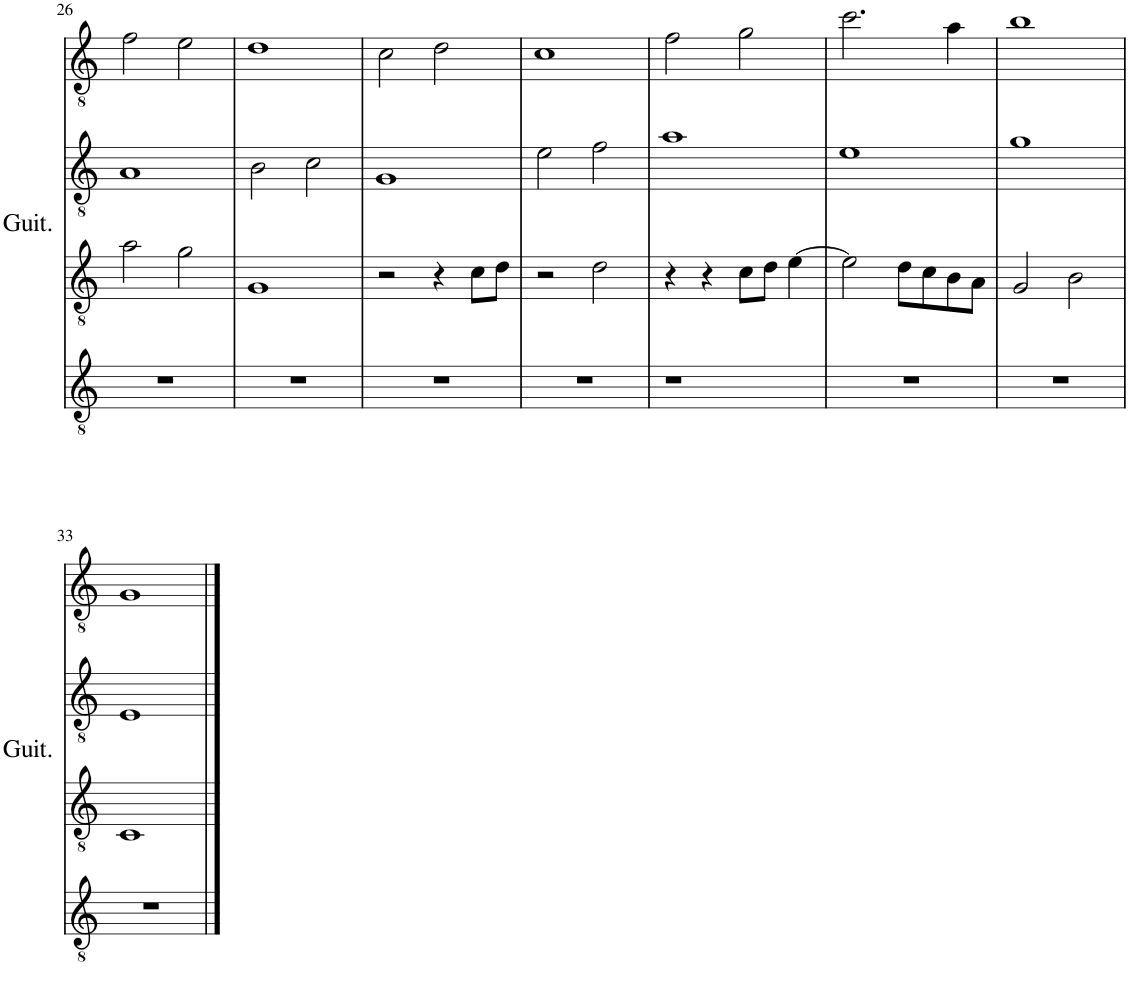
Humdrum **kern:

**kern	**kern	**kern	**kern
*part1	*part1	*part1	*part1
*staff4	*staff3	*staff2	*staff1
*I"Guitar	*	*	*
*I'Guit.	*	*	*
!!LO:PB:g=z
*clefGv2	*clefGv2	*clefGv2	*clefGv2
*k[]	*k[]	*k[]	*k[]
*M4/4	*M4/4	*M4/4	*M4/4
=26	=26	=26	=26
1r	2a\	1A	2f\
.	2g\	.	2e\
=27	=27	=27	=27
1r	1G	2B\	1d
.	.	2c\	.
=28	=28	=28	=28
1r	2r	1G	2c\
.	4r	.	2d\
.	8c\L	.	.
.	8d\J	.	.
=29	=29	=29	=29
1r	2r	2e\	1c
.	2d\	2f\	.
=30	=30	=30	=30
1r	4r	1a	2f\
.	4r	.	.
.	8c\L	.	2g\
.	8d\J	.	.
.	[4e\	.	.
=31	=31	=31	=31
1r	2e\]	1e	2.cc\
.	8d\L	.	.
.	8c\	.	.
.	8B\	.	4a\
.	8A\J	.	.
=32	=32	=32	=32
1r	2G/	1g	1b
.	2B\	.	.
!!LO:LB:g=z
=33	=33	=33	=33
1r	1C	1E	1G
==	==	==	==
*-	*-	*-	*-
